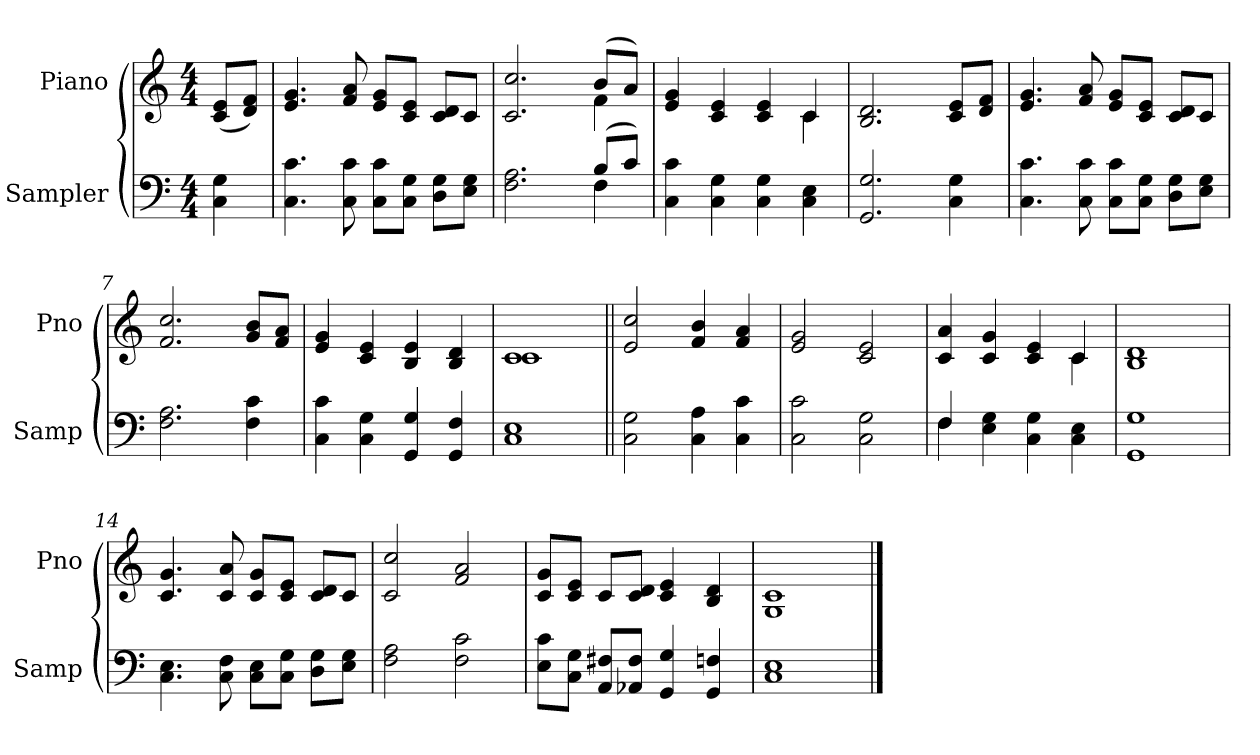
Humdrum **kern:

**kern	**kern
*part2	*part1
*staff2	*staff1
*I"Sampler	*I"Piano
*I'Samp	*I'Pno
*clefF4	*clefG2
*M4/4	*M4/4
=1	=1
4C 4G	(8c/ 8e/L
.	8d/ 8f/J)
=2	=2
4.C 4.c	4.e 4.g
8C 8c	8f 8a
8C\ 8c\L	8e/ 8g/L
8C\ 8G\J	8c/ 8e/J
8D\ 8G\L	8c/ 8d/L
8E\ 8G\J	8c/J
=3	=3
*^	*^
2.F 2.A	2.ryy	2.c 2.cc	2.ryy
(8B/L	4F	(8b/L	4f
8c/J)	.	8a/J)	.
*v	*v	*	*
=4	=4	=4
4C 4c	4e 4g	2.ryy
4C 4G	4c 4e	.
4C 4G	4c 4e	.
4C 4E	4c/	4c
*	*v	*v
=5	=5
2.GG 2.G	2.B 2.d
4C 4G	8c/ 8e/L
.	8d/ 8f/J
=6	=6
4.C 4.c	4.e 4.g
8C 8c	8f 8a
8C\ 8c\L	8e/ 8g/L
8C\ 8G\J	8c/ 8e/J
8D\ 8G\L	8c/ 8d/L
8E\ 8G\J	8c/J
=7	=7
2.F 2.A	2.f 2.cc
4F 4c	8g/ 8b/L
.	8f/ 8a/J
=8	=8
4C 4c	4e 4g
4C 4G	4c 4e
4GG 4G	4B 4e
4GG 4F	4B 4d
=9	=9
*	*^
1C 1E	1c/	1c
*	*v	*v
=10||	=10||
2C 2G	2e 2cc
4C 4A	4f 4b
4C 4c	4f 4a
=11	=11
2C 2c	2e 2g
2C 2G	2c 2e
=12	=12
*^	*^
4F/	4F	4c 4a	2.ryy
4E 4G	2.ryy	4c 4g	.
4C 4G	.	4c 4e	.
4C 4E	.	4c/	4c
*v	*v	*	*
*	*v	*v
=13	=13
1GG 1G	1B 1d
=14	=14
4.C 4.E	4.c 4.g
8C 8F	8c 8a
8C\ 8E\L	8c/ 8g/L
8C\ 8G\J	8c/ 8e/J
8D\ 8G\L	8c/ 8d/L
8E\ 8G\J	8c/J
=15	=15
2F 2A	2c 2cc
2F 2c	2f 2a
=16	=16
8E\ 8c\L	8c/ 8g/L
8C\ 8G\J	8c/ 8e/J
8AA/ 8F#X/L	8c/L
8AA-X/ 8F#/J	8c/ 8d/J
4GG 4G	4c 4e
4GG 4Fn	4B 4d
=17	=17
1C 1E	1G 1c
==	==
*-	*-
